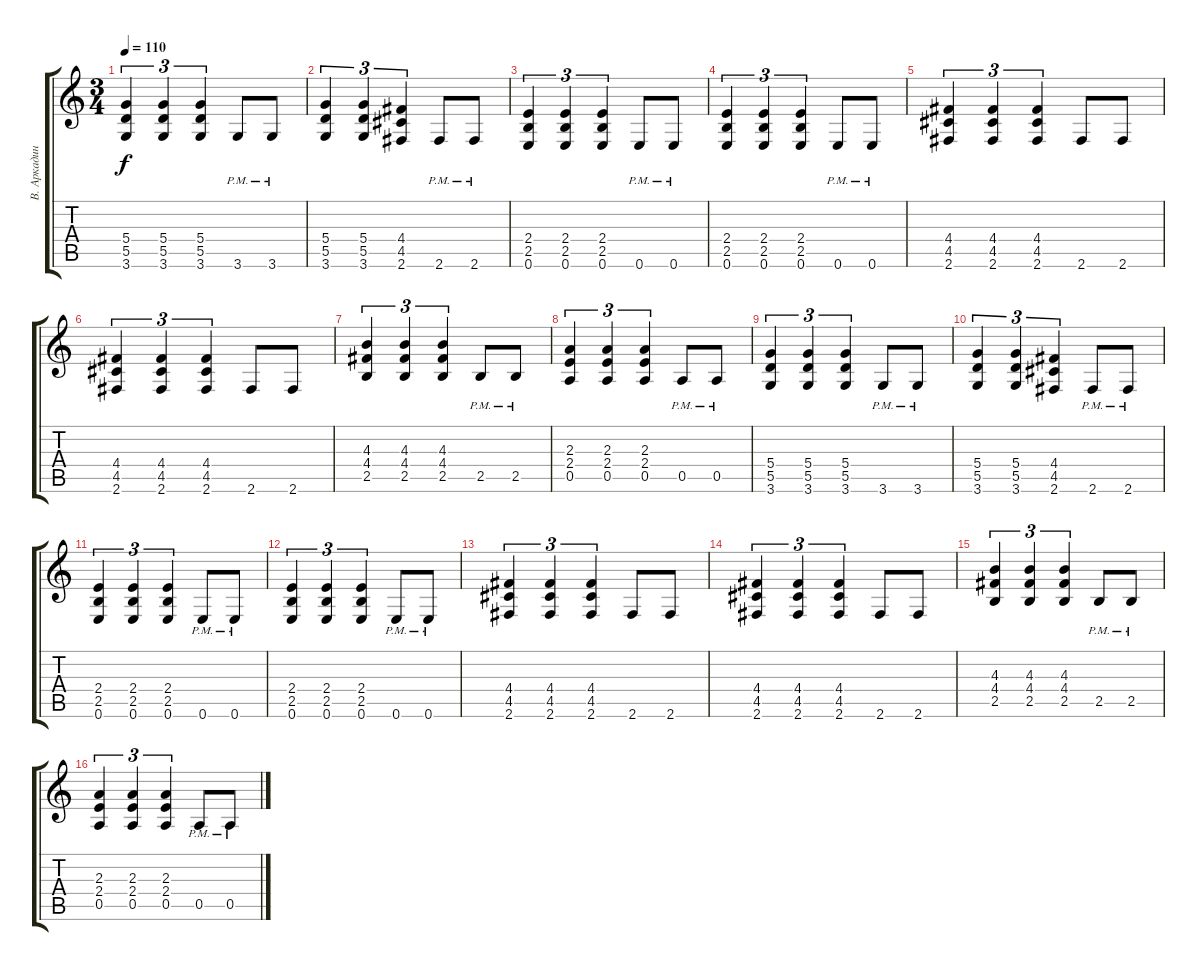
\track ("В. Аркадин" "В. Аркадин") {instrument overdrivenguitar}
\staff {score tabs}
\tuning (E4 B3 G3 D3 A2 E2) {hide}
\ts (3 4)
\tempo 110
\clef g2
\ks c
(5.4 5.5 3.6).4{tu (3 2) dy f} (5.4 5.5 3.6).4{tu (3 2)} (5.4 5.5 3.6).4{tu (3 2)} 3.6{pm}.8 3.6{pm}.8 |
(5.4 5.5 3.6).4{tu (3 2)} (5.4 5.5 3.6).4{tu (3 2)} (4.4 4.5 2.6).4{tu (3 2)} 2.6{pm}.8 2.6{pm}.8 |
(2.4 2.5 0.6).4{tu (3 2)} (2.4 2.5 0.6).4{tu (3 2)} (2.4 2.5 0.6).4{tu (3 2)} 0.6{pm}.8 0.6{pm}.8 |
(2.4 2.5 0.6).4{tu (3 2)} (2.4 2.5 0.6).4{tu (3 2)} (2.4 2.5 0.6).4{tu (3 2)} 0.6{pm}.8 0.6{pm}.8 |
(4.4 4.5 2.6).4{tu (3 2)} (4.4 4.5 2.6).4{tu (3 2)} (4.4 4.5 2.6).4{tu (3 2)} 2.6.8 2.6.8 |
(4.4 4.5 2.6).4{tu (3 2)} (4.4 4.5 2.6).4{tu (3 2)} (4.4 4.5 2.6).4{tu (3 2)} 2.6.8 2.6.8 |
(4.3 4.4 2.5).4{tu (3 2)} (4.3 4.4 2.5).4{tu (3 2)} (4.3 4.4 2.5).4{tu (3 2)} 2.5{pm}.8 2.5{pm}.8 |
(2.3 2.4 0.5).4{tu (3 2)} (2.3 2.4 0.5).4{tu (3 2)} (2.3 2.4 0.5).4{tu (3 2)} 0.5{pm}.8 0.5{pm}.8 |
(5.4 5.5 3.6).4{tu (3 2)} (5.4 5.5 3.6).4{tu (3 2)} (5.4 5.5 3.6).4{tu (3 2)} 3.6{pm}.8 3.6{pm}.8 |
(5.4 5.5 3.6).4{tu (3 2)} (5.4 5.5 3.6).4{tu (3 2)} (4.4 4.5 2.6).4{tu (3 2)} 2.6{pm}.8 2.6{pm}.8 |
(2.4 2.5 0.6).4{tu (3 2)} (2.4 2.5 0.6).4{tu (3 2)} (2.4 2.5 0.6).4{tu (3 2)} 0.6{pm}.8 0.6{pm}.8 |
(2.4 2.5 0.6).4{tu (3 2)} (2.4 2.5 0.6).4{tu (3 2)} (2.4 2.5 0.6).4{tu (3 2)} 0.6{pm}.8 0.6{pm}.8 |
(4.4 4.5 2.6).4{tu (3 2)} (4.4 4.5 2.6).4{tu (3 2)} (4.4 4.5 2.6).4{tu (3 2)} 2.6.8 2.6.8 |
(4.4 4.5 2.6).4{tu (3 2)} (4.4 4.5 2.6).4{tu (3 2)} (4.4 4.5 2.6).4{tu (3 2)} 2.6.8 2.6.8 |
(4.3 4.4 2.5).4{tu (3 2)} (4.3 4.4 2.5).4{tu (3 2)} (4.3 4.4 2.5).4{tu (3 2)} 2.5{pm}.8 2.5{pm}.8 |
(2.3 2.4 0.5).4{tu (3 2)} (2.3 2.4 0.5).4{tu (3 2)} (2.3 2.4 0.5).4{tu (3 2)} 0.5{pm}.8 0.5{pm}.8
